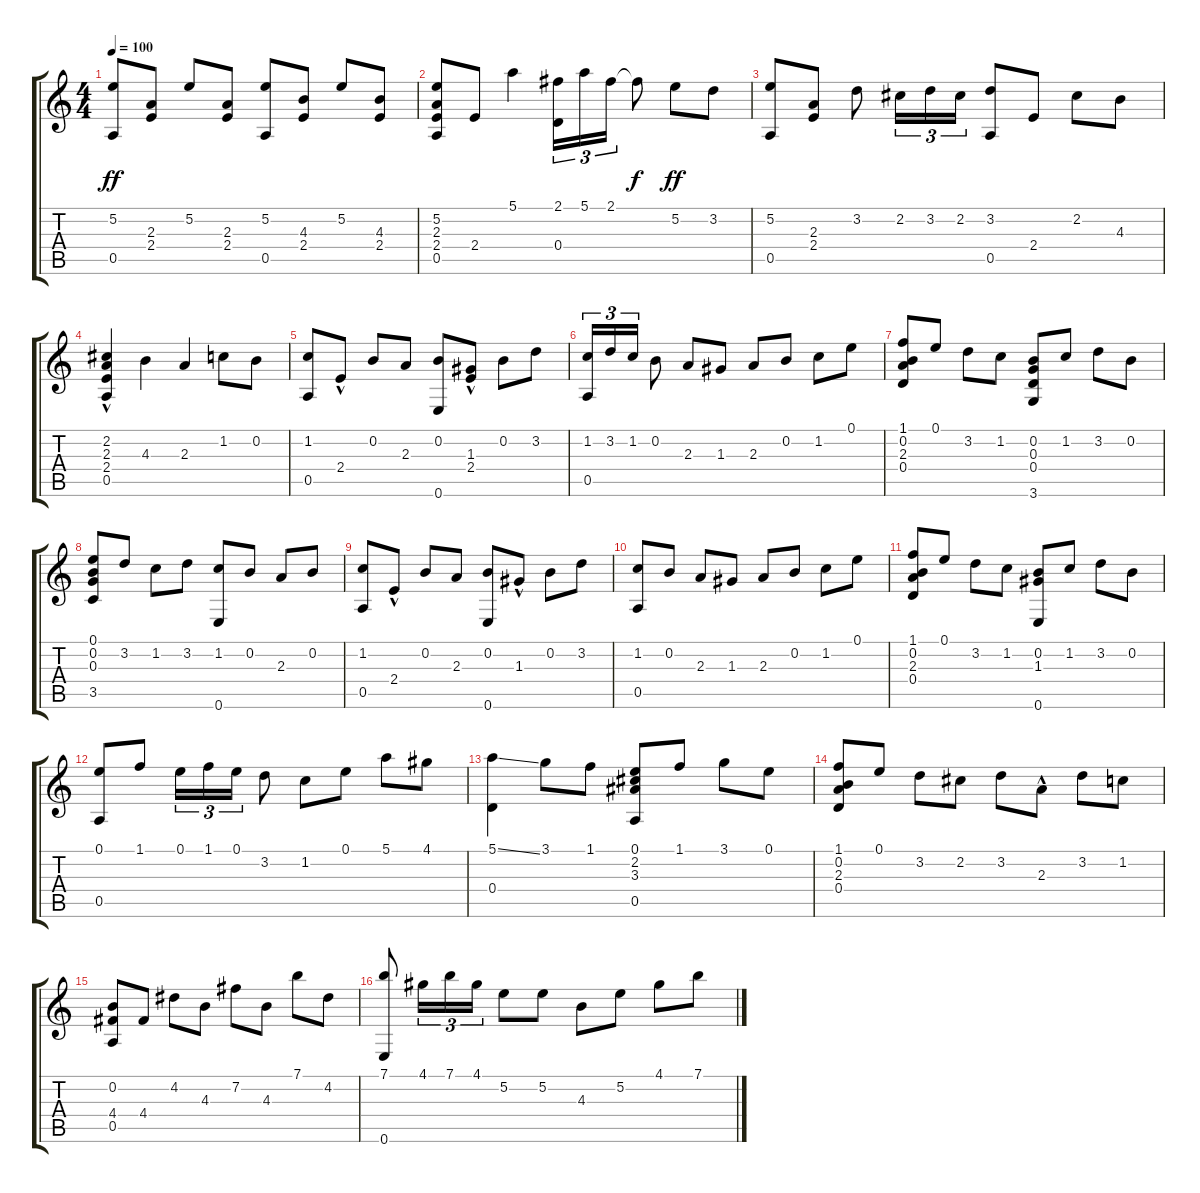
\track "" {instrument acousticguitarnylon}
\staff {score tabs}
\tuning (E4 B3 G3 D3 A2 E2) {hide}
\ts (4 4)
\tempo 100
\clef g2
\ks c
(5.2 0.5).8{dy ff} (2.3 2.4).8 5.2.8 (2.3 2.4).8 (5.2 0.5).8 (4.3 2.4).8 5.2.8 (4.3 2.4).8 |
(5.2 2.3 2.4 0.5).8 2.4.8 5.1.4 (2.1 0.4).16{tu (3 2)} 5.1.16{tu (3 2)} 2.1.16{tu (3 2)} 2.1{t}.8{dy f} 5.2.8{dy ff} 3.2.8 |
(5.2 0.5).8 (2.3 2.4).8 3.2.8 2.2.16{tu (3 2)} 3.2.16{tu (3 2)} 2.2.16{tu (3 2)} (3.2 0.5).8 2.4.8 2.2.8 4.3.8 |
(2.2 2.3 2.4 0.5{hac}).4 4.3.4 2.3.4 1.2.8 0.2.8 |
(1.2 0.5).8 2.4{hac}.8 0.2.8 2.3.8 (0.2 0.6).8 (1.3{hac} 2.4).8 0.2.8 3.2.8 |
(1.2 0.5).16{tu (3 2)} 3.2.16{tu (3 2)} 1.2.16{tu (3 2)} 0.2.8 2.3.8 1.3.8 2.3.8 0.2.8 1.2.8 0.1.8 |
(1.1 0.2 2.3 0.4).8 0.1.8 3.2.8 1.2.8 (0.2 0.3 0.4 3.6).8 1.2.8 3.2.8 0.2.8 |
(0.1 0.2 0.3 3.5).8 3.2.8 1.2.8 3.2.8 (1.2 0.6).8 0.2.8 2.3.8 0.2.8 |
(1.2 0.5).8 2.4{hac}.8 0.2.8 2.3.8 (0.2 0.6).8 1.3{hac}.8 0.2.8 3.2.8 |
(1.2 0.5).8 0.2.8 2.3.8 1.3.8 2.3.8 0.2.8 1.2.8 0.1.8 |
(1.1 0.2 2.3 0.4).8 0.1.8 3.2.8 1.2.8 (0.2 1.3 0.6).8 1.2.8 3.2.8 0.2.8 |
(0.1 0.5).8 1.1.8 0.1.16{tu (3 2)} 1.1.16{tu (3 2)} 0.1.16{tu (3 2)} 3.2.8 1.2.8 0.1.8 5.1.8 4.1.8 |
(5.1{ss} 0.4).4 3.1.8 1.1.8 (0.1 2.2 3.3 0.5).8 1.1.8 3.1.8 0.1.8 |
(1.1 0.2 2.3 0.4).8 0.1.8 3.2.8 2.2.8 3.2.8 2.3{hac}.8 3.2.8 1.2.8 |
(0.2 4.4 0.5).8 4.4.8 4.2.8 4.3.8 7.2.8 4.3.8 7.1.8 4.2.8 |
(7.1 0.6).8 4.1.16{tu (3 2)} 7.1.16{tu (3 2)} 4.1.16{tu (3 2)} 5.2.8 5.2.8 4.3.8 5.2.8 4.1.8 7.1.8
